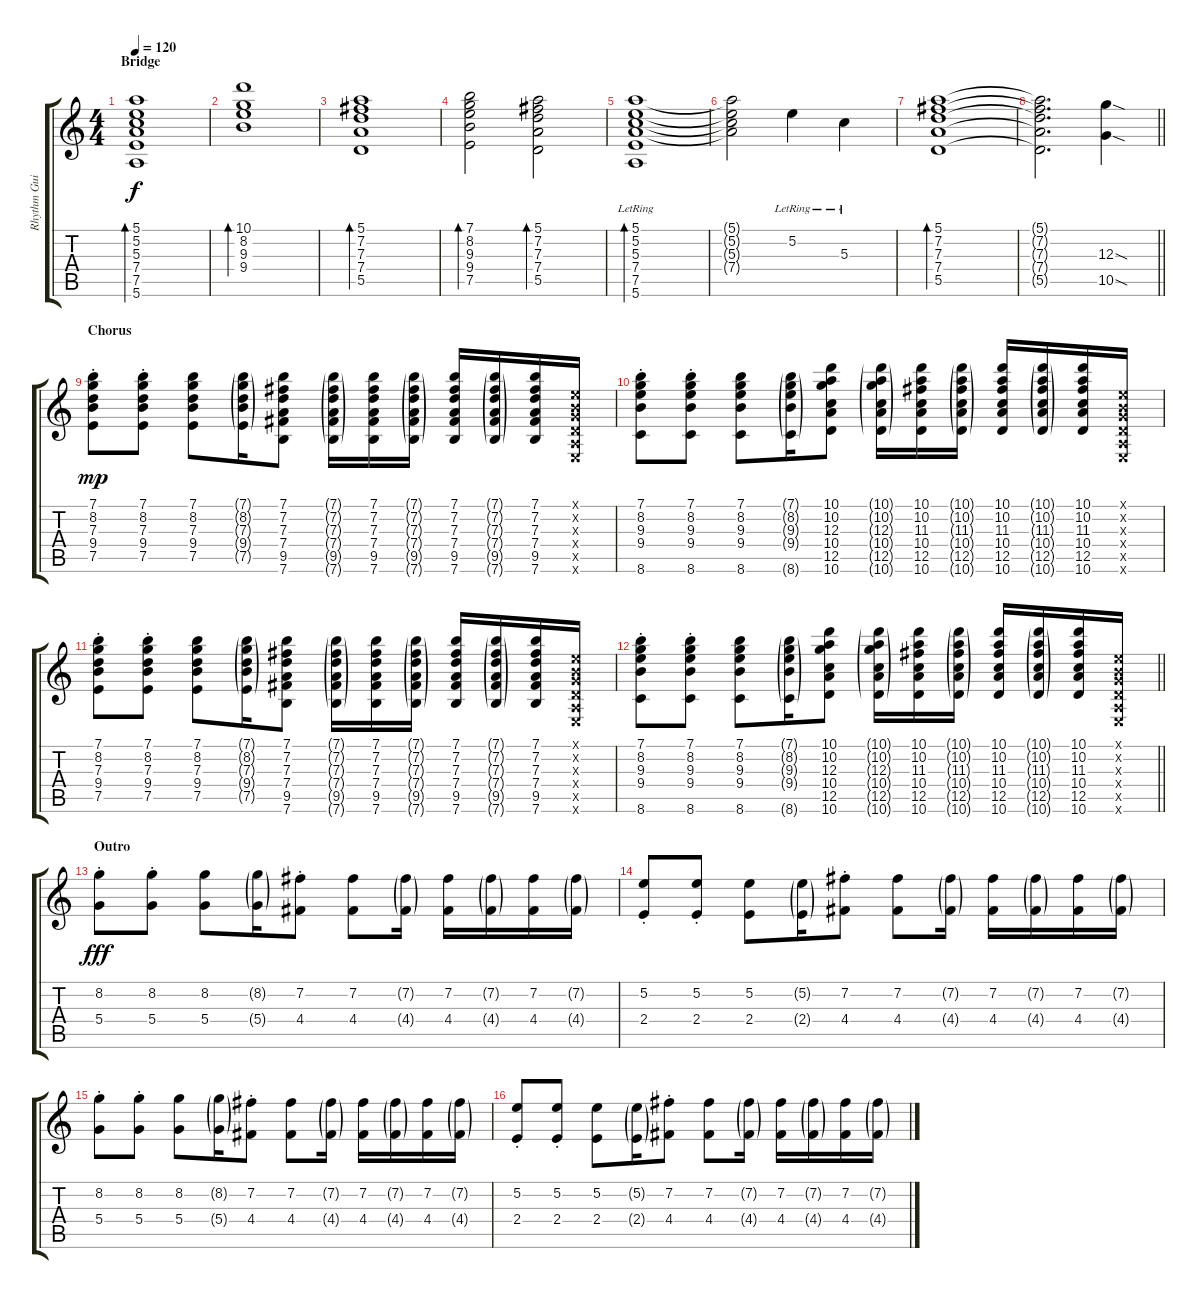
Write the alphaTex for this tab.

\track ("Rhythm Guitar" "Rhythm Gui") {instrument electricguitarjazz}
\staff {score tabs}
\tuning (E4 B3 G3 D3 A2 E2) {hide}
\ts (4 4)
\section ("" "Bridge")
\tempo 120
\clef g2
\ks c
(5.1 5.2 5.3 7.4 7.5 5.6).1{bd 120 dy f} |
(10.1 8.2 9.3 9.4).1{bd 120} |
(5.1 7.2 7.3 7.4 5.5).1{bd 120} |
(7.1 8.2 9.3 9.4 7.5).2{bd 60} (5.1 7.2 7.3 7.4 5.5).2{bd 60} |
(5.1{lr} 5.2{lr} 5.3{lr} 7.4{lr} 7.5{lr} 5.6{lr}).1{bd 60} |
(5.1{t} 5.2{t} 5.3{t} 7.4{t}).2 5.2{lr}.4 5.3{lr}.4 |
(5.1 7.2 7.3 7.4 5.5).1{bd 60} |
\barLineRight lightlight
(5.1{t} 7.2{t} 7.3{t} 7.4{t} 5.5{t}).2{d} (12.3{sod} 10.5{sod}).4 |
\section ("" "Chorus")
(7.1{st} 8.2{st} 7.3{st} 9.4{st} 7.5{st}).8{dy mp} (7.1{st} 8.2{st} 7.3{st} 9.4{st} 7.5{st}).8 (7.1 8.2 7.3 9.4 7.5).8 (7.1{g} 8.2{g} 7.3{g} 9.4{g} 7.5{g}).16 (7.1 7.2 7.3 7.4 9.5 7.6).8 (7.1{g} 7.2{g} 7.3{g} 7.4{g} 9.5{g} 7.6{g}).16 (7.1 7.2 7.3 7.4 9.5 7.6).16 (7.1{g} 7.2{g} 7.3{g} 7.4{g} 9.5{g} 7.6{g}).16 (7.1 7.2 7.3 7.4 9.5 7.6).16 (7.1{g} 7.2{g} 7.3{g} 7.4{g} 9.5{g} 7.6{g}).16 (7.1 7.2 7.3 7.4 9.5 7.6).16 (0.1{x} 0.2{x} 0.3{x} 0.4{x} 0.5{x} 0.6{x}).16 |
(7.1{st} 8.2{st} 9.3{st} 9.4{st} 8.6{st}).8 (7.1{st} 8.2{st} 9.3{st} 9.4{st} 8.6{st}).8 (7.1 8.2 9.3 9.4 8.6).8 (7.1{g} 8.2{g} 9.3{g} 9.4{g} 8.6{g}).16 (10.1 10.2 12.3 10.4 12.5 10.6).8 (10.1{g} 10.2{g} 12.3{g} 10.4{g} 12.5{g} 10.6{g}).16 (10.1 10.2 11.3 10.4 12.5 10.6).16 (10.1{g} 10.2{g} 11.3{g} 10.4{g} 12.5{g} 10.6{g}).16 (10.1 10.2 11.3 10.4 12.5 10.6).16 (10.1{g} 10.2{g} 11.3{g} 10.4{g} 12.5{g} 10.6{g}).16 (10.1 10.2 11.3 10.4 12.5 10.6).16 (0.1{x} 0.2{x} 0.3{x} 0.4{x} 0.5{x} 0.6{x}).16 |
(7.1{st} 8.2{st} 7.3{st} 9.4{st} 7.5{st}).8 (7.1{st} 8.2{st} 7.3{st} 9.4{st} 7.5{st}).8 (7.1 8.2 7.3 9.4 7.5).8 (7.1{g} 8.2{g} 7.3{g} 9.4{g} 7.5{g}).16 (7.1 7.2 7.3 7.4 9.5 7.6).8 (7.1{g} 7.2{g} 7.3{g} 7.4{g} 9.5{g} 7.6{g}).16 (7.1 7.2 7.3 7.4 9.5 7.6).16 (7.1{g} 7.2{g} 7.3{g} 7.4{g} 9.5{g} 7.6{g}).16 (7.1 7.2 7.3 7.4 9.5 7.6).16 (7.1{g} 7.2{g} 7.3{g} 7.4{g} 9.5{g} 7.6{g}).16 (7.1 7.2 7.3 7.4 9.5 7.6).16 (0.1{x} 0.2{x} 0.3{x} 0.4{x} 0.5{x} 0.6{x}).16 |
\barLineRight lightlight
(7.1{st} 8.2{st} 9.3{st} 9.4{st} 8.6{st}).8 (7.1{st} 8.2{st} 9.3{st} 9.4{st} 8.6{st}).8 (7.1 8.2 9.3 9.4 8.6).8 (7.1{g} 8.2{g} 9.3{g} 9.4{g} 8.6{g}).16 (10.1 10.2 12.3 10.4 12.5 10.6).8 (10.1{g} 10.2{g} 12.3{g} 10.4{g} 12.5{g} 10.6{g}).16 (10.1 10.2 11.3 10.4 12.5 10.6).16 (10.1{g} 10.2{g} 11.3{g} 10.4{g} 12.5{g} 10.6{g}).16 (10.1 10.2 11.3 10.4 12.5 10.6).16 (10.1{g} 10.2{g} 11.3{g} 10.4{g} 12.5{g} 10.6{g}).16 (10.1 10.2 11.3 10.4 12.5 10.6).16 (0.1{x} 0.2{x} 0.3{x} 0.4{x} 0.5{x} 0.6{x}).16 |
\section ("" "Outro")
(8.2{st} 5.4{st}).8{dy fff instrument overdrivenguitar} (8.2{st} 5.4{st}).8 (8.2 5.4).8 (8.2{g} 5.4{g}).16 (7.2{st} 4.4{st}).8 (7.2 4.4).8 (7.2{g} 4.4{g}).16 (7.2 4.4).16 (7.2{g} 4.4{g}).16 (7.2 4.4).16 (7.2{g} 4.4{g}).16 |
(5.2{st} 2.4{st}).8 (5.2{st} 2.4{st}).8 (5.2 2.4).8 (5.2{g} 2.4{g}).16 (7.2{st} 4.4{st}).8 (7.2 4.4).8 (7.2{g} 4.4{g}).16 (7.2 4.4).16 (7.2{g} 4.4{g}).16 (7.2 4.4).16 (7.2{g} 4.4{g}).16 |
(8.2{st} 5.4{st}).8 (8.2{st} 5.4{st}).8 (8.2 5.4).8 (8.2{g} 5.4{g}).16 (7.2{st} 4.4{st}).8 (7.2 4.4).8 (7.2{g} 4.4{g}).16 (7.2 4.4).16 (7.2{g} 4.4{g}).16 (7.2 4.4).16 (7.2{g} 4.4{g}).16 |
(5.2{st} 2.4{st}).8 (5.2{st} 2.4{st}).8 (5.2 2.4).8 (5.2{g} 2.4{g}).16 (7.2{st} 4.4{st}).8 (7.2 4.4).8 (7.2{g} 4.4{g}).16 (7.2 4.4).16 (7.2{g} 4.4{g}).16 (7.2 4.4).16 (7.2{g} 4.4{g}).16
